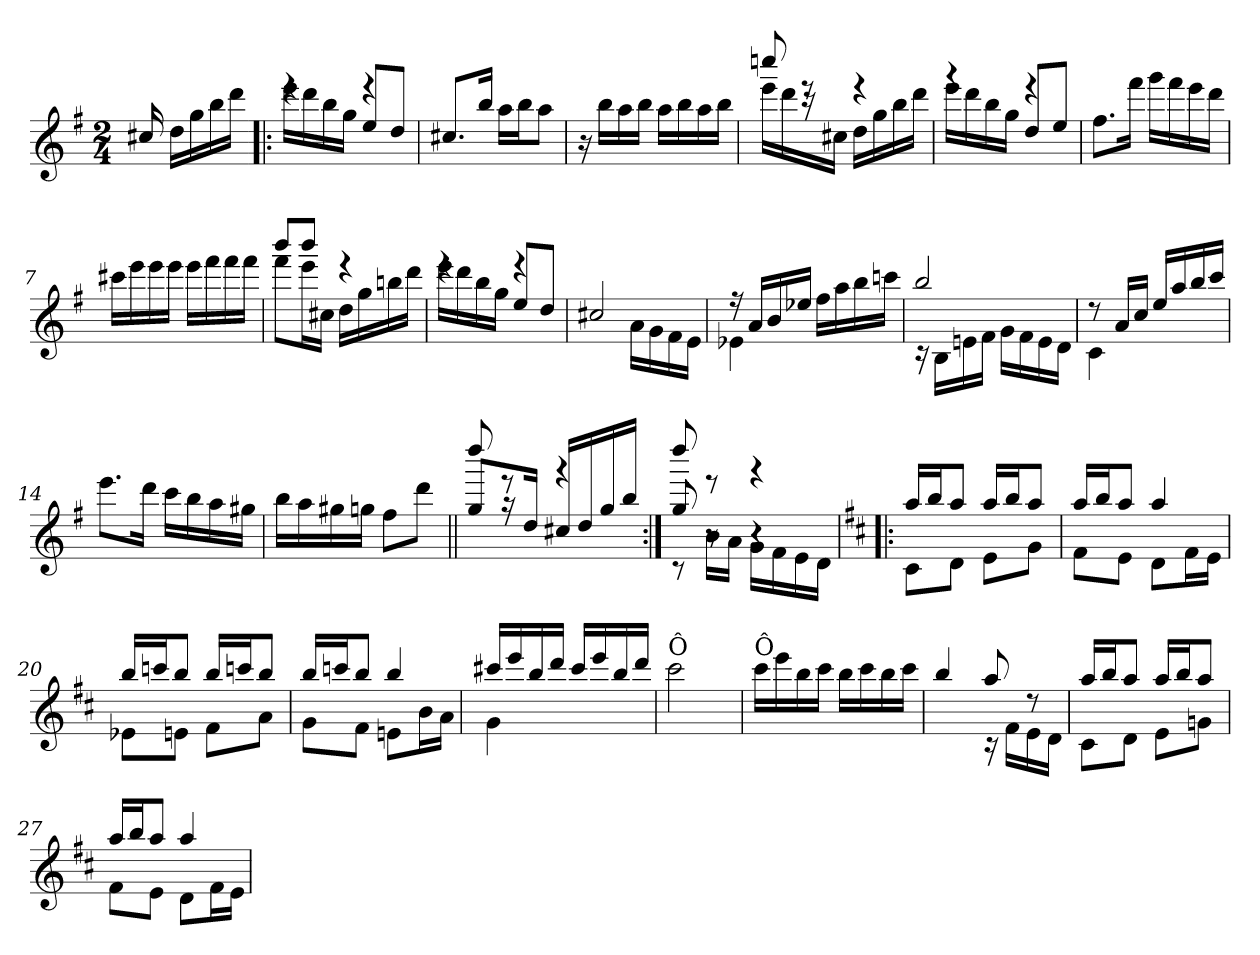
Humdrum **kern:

**kern
*part1
*staff1
*clefG2
*k[f#]
*G:
*M2/4
=
16cc#X/
16dd\LL
16gg\
16bb\
16ddd\JJ
=1!|:
*^
16eee\LL	4reee
16ddd\	.
16bb\	.
16gg\JJ	.
8ee/L	4reee
8dd/J	.
*v	*v
=2
8.cc#X/L
16bb/Jk
16aa\LL
16bb\J
8aa\J
=3
16r
16bb\LL
16aa\
16bb\JJ
16aa\LL
16bb\
16aa\
16bb\JJ
=4
*^
16eee\LL	8ccccn!/
16ddd\J	.
16r	8rddd
16cc#X\Jk	.
16dd\LL	4rddd
16gg\	.
16bb\	.
16ddd\JJ	.
!!LO:LB:g=z	!!
=5	=5
16eee\LL	4rfff
16ddd\	.
16bb\	.
16gg\JJ	.
8dd/L	4reee
8ee/J	.
*v	*v
=6
8.ff#\L
16fff#\Jk
16ggg\LL
16fff#\
16eee\
16ddd\JJ
=7
16ccc#X\LL
16eee\
16eee\
16eee\JJ
16eee\LL
16fff#\
16fff#\
16fff#\JJ
=8
*^
8fff#\L	8bbb!/L
16eee\L	8bbb!/J
16cc#X\JJ	.
16dd\LL	4rddd
16gg\	.
16bbn\	.
16ddd\JJ	.
!!LO:LB:g=z	!!
=9	=9
16eee\LL	4reee
16ddd\	.
16bb\	.
16gg\JJ	.
8ee/L	4reee
8dd/J	.
=10	=10
2cc#X/	4ryy
.	16a\LL
.	16g\
.	16f#\
.	16e\JJ
=11	=11
16r	4e-X\
16a/LL	.
16b/	.
16ee-X/JJ	.
16ff#\LL	4ryy
16aa\	.
16bb\	.
16cccn\JJ	.
=12	=12
2bb/	16rc
.	16B\LL
.	16en\
.	16f#\JJ
.	16g\LL
.	16f#\
.	16e\
.	16d\JJ
!!LO:LB:g=z	!!
=13	=13
8r	4c\
16a/LL	.
16cc/JJ	.
16ee/LL	4ryy
16aa/	.
16bb/	.
16ccc/JJ	.
*v	*v
=14
8.eee\L
16ddd\Jk
16ccc\LL
16bb\
16aa\
16gg#X\JJ
=15
16bb\LL
16aa\
16gg#X\
16ggn\JJ
8ff#\L
8ddd\J
=16||
*^
8gg/L	8dddd!/
16r	8reee
16dd/Jk	.
16cc#X/LL	4rfff
16dd/	.
16gg/	.
16bb/JJ	.
!!LO:LB:g=z	!!
=17:|!	=17:|!
*	*^
8gg/	8rc	8dddd!/
8r	16b\LL	8reee
.	16a\JJ	.
4r	16g\LL	4rfff
.	16f#\	.
.	16e\	.
.	16d\JJ	.
*v	*v	*v
=18!|:
*k[f#c#]
*D:
*^
16aa/LL	8c#\L
16bb/J	.
8aa/J	8d\J
16aa/LL	8e\L
16bb/J	.
8aa/J	8g\J
=19	=19
16aa/LL	8f#\L
16bb/J	.
8aa/J	8e\J
4aa/	8d\L
.	16f#\L
.	16e\JJ
=20	=20
16bb/LL	8e-X\L
16cccn/J	.
8bb/J	8en\J
16bb/LL	8f#\L
16cccn/J	.
8bb/J	8a\J
!!LO:LB:g=z	!!
=21	=21
16bb/LL	8g\L
16cccn/J	.
8bb/J	8f#\J
4bb/	8en\L
.	16b\L
.	16a\JJ
=22	=22
16ccc#X/LL	4g\
16eee/	.
16bb/	.
16ddd/JJ	.
16ccc#/LL	4ryy
16eee/	.
16bb/	.
16ddd/JJ	.
*v	*v
=23
!LO:TX:a:t=Ô
2ccc#\
=24
!LO:TX:a:t=Ô
16ccc#\LL
16eee\
16bb\
16ccc#\JJ
16bb\LL
16ccc#\
16bb\
16ccc#\JJ
!!LO:LB:g=z
=25
*^
4bb/	4ryy
8aa/	16rc
.	16f#\LL
8rdd	16e\
.	16d\JJ
=26	=26
16aa/LL	8c#\L
16bb/J	.
8aa/J	8d\J
16aa/LL	8e\L
16bb/J	.
8aa/J	8gn\J
=27	=27
16aa/LL	8f#\L
16bb/J	.
8aa/J	8e\J
4aa/	8d\L
.	16f#\L
.	16e\JJ
*v	*v
=
*-
